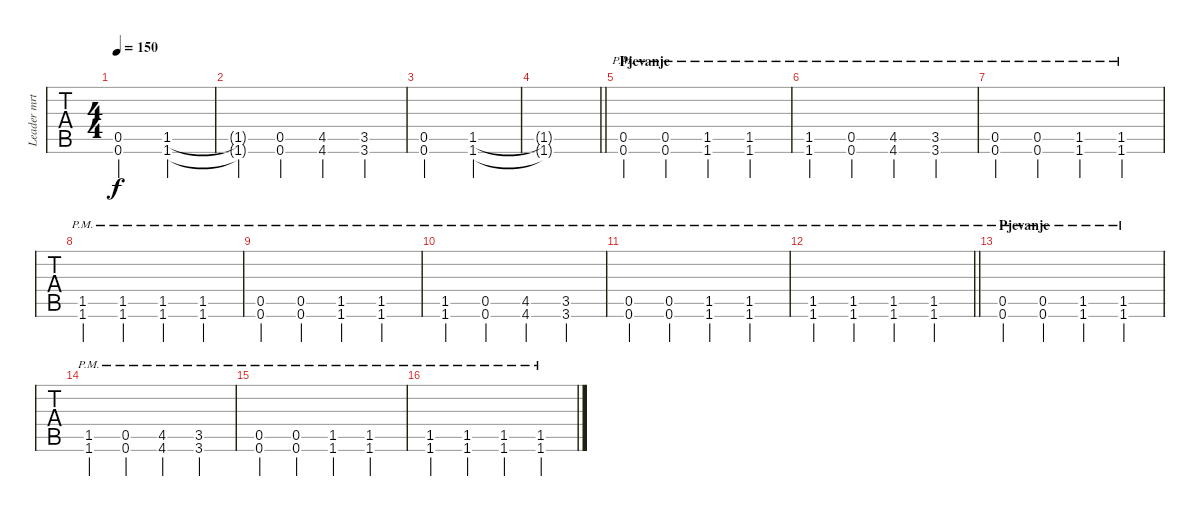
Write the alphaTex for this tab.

\track ("Leader mrtve djece - Miro" "Leader mrt") {instrument distortionguitar}
\staff {tabs}
\tuning (D4 A3 F3 C3 G2 C2) {hide}
\ts (4 4)
\tempo 150
\clef g2
\ks c
(0.5 0.6).2{dy f} (1.5 1.6).2 |
(1.5{t} 1.6{t}).4 (0.5 0.6).4 (4.5 4.6).4 (3.5 3.6).4 |
(0.5 0.6).2 (1.5 1.6).2 |
\barLineRight lightlight
(1.5{t} 1.6{t}).1 |
\section ("" "Pjevanje")
(0.5{pm} 0.6{pm}).4 (0.5{pm} 0.6{pm}).4 (1.5{pm} 1.6{pm}).4 (1.5{pm} 1.6{pm}).4 |
(1.5{pm} 1.6{pm}).4 (0.5{pm} 0.6{pm}).4 (4.5{pm} 4.6{pm}).4 (3.5{pm} 3.6{pm}).4 |
(0.5{pm} 0.6{pm}).4 (0.5{pm} 0.6{pm}).4 (1.5{pm} 1.6{pm}).4 (1.5{pm} 1.6{pm}).4 |
(1.5{pm} 1.6{pm}).4 (1.5{pm} 1.6{pm}).4 (1.5{pm} 1.6{pm}).4 (1.5{pm} 1.6{pm}).4 |
(0.5{pm} 0.6{pm}).4 (0.5{pm} 0.6{pm}).4 (1.5{pm} 1.6{pm}).4 (1.5{pm} 1.6{pm}).4 |
(1.5{pm} 1.6{pm}).4 (0.5{pm} 0.6{pm}).4 (4.5{pm} 4.6{pm}).4 (3.5{pm} 3.6{pm}).4 |
(0.5{pm} 0.6{pm}).4 (0.5{pm} 0.6{pm}).4 (1.5{pm} 1.6{pm}).4 (1.5{pm} 1.6{pm}).4 |
\barLineRight lightlight
(1.5{pm} 1.6{pm}).4 (1.5{pm} 1.6{pm}).4 (1.5{pm} 1.6{pm}).4 (1.5{pm} 1.6{pm}).4 |
\section ("" "Pjevanje")
(0.5{pm} 0.6{pm}).4 (0.5{pm} 0.6{pm}).4 (1.5{pm} 1.6{pm}).4 (1.5{pm} 1.6{pm}).4 |
(1.5{pm} 1.6{pm}).4 (0.5{pm} 0.6{pm}).4 (4.5{pm} 4.6{pm}).4 (3.5{pm} 3.6{pm}).4 |
(0.5{pm} 0.6{pm}).4 (0.5{pm} 0.6{pm}).4 (1.5{pm} 1.6{pm}).4 (1.5{pm} 1.6{pm}).4 |
(1.5{pm} 1.6{pm}).4 (1.5{pm} 1.6{pm}).4 (1.5{pm} 1.6{pm}).4 (1.5{pm} 1.6{pm}).4
